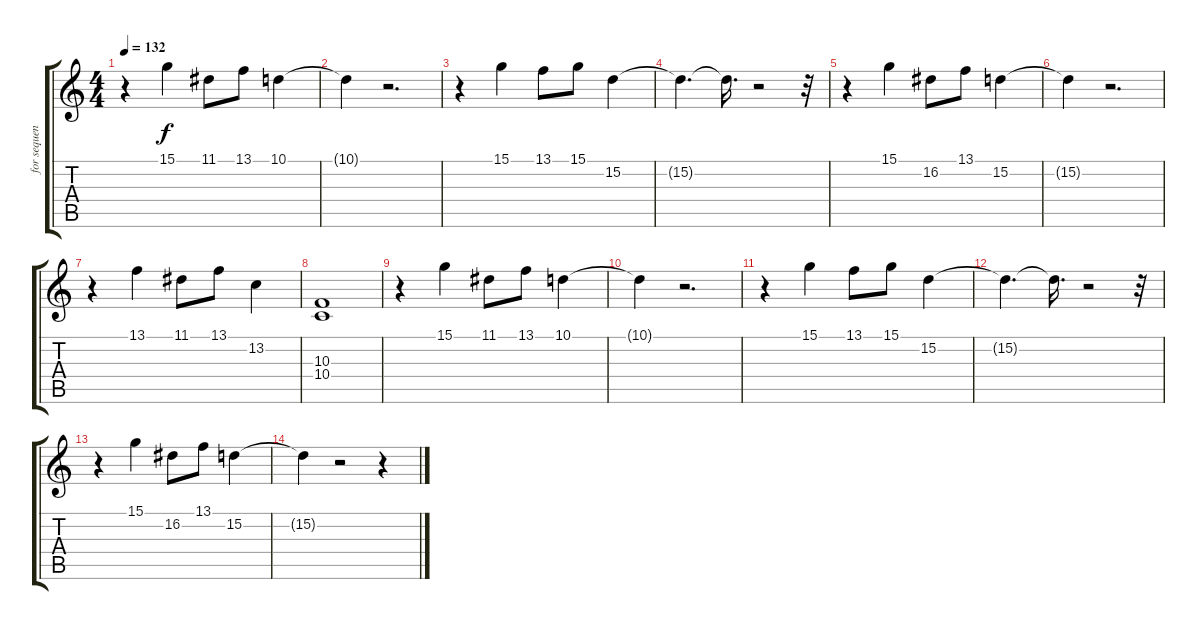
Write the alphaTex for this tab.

\track ("for sequencing" "for sequen") {instrument stringensemble2}
\staff {score tabs}
\tuning (E4 B3 G3 D3 A2 E2) {hide}
\ts (4 4)
\tempo 132
\clef g2
\ks c
r.4{dy f} 15.1.4{volume 9} 11.1.8 13.1.8 10.1.4 |
10.1{t}.4 r.2{d} |
r.4 15.1.4{volume 8} 13.1.8{volume 8} 15.1.8{volume 8} 15.2.4{volume 7} |
15.2{t}.4{d} 15.2{t}.16{d} r.2 r.32 |
r.4 15.1.4{volume 6} 16.2.8 13.1.8 15.2.4 |
15.2{t}.4 r.2{d} |
r.4 13.1.4{volume 5} 11.1.8{volume 4} 13.1.8 13.2.4 |
(10.3 10.4).1{volume 4} |
r.4 15.1.4{volume 3} 11.1.8 13.1.8 10.1.4 |
10.1{t}.4 r.2{d} |
r.4 15.1.4{volume 2} 13.1.8 15.1.8 15.2.4 |
15.2{t}.4{d} 15.2{t}.16{d} r.2 r.32 |
r.4 15.1.4{volume 0} 16.2.8 13.1.8 15.2.4 |
15.2{t}.4 r.2 r.4
